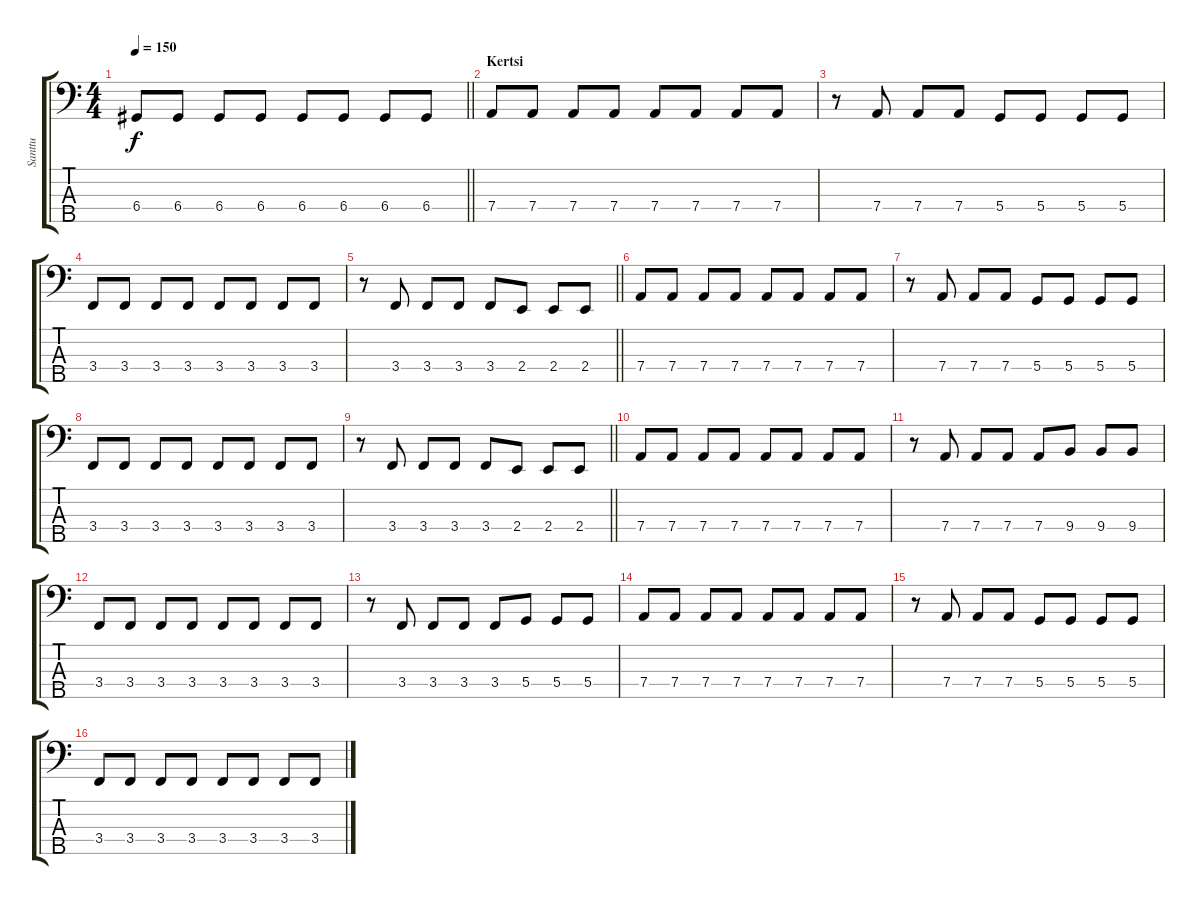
\track ("Santtu" "Santtu") {instrument electricbasspick}
\staff {score tabs}
\tuning (G2 D2 A1 D1 A0) {hide}
\ts (4 4)
\tempo 150
\clef f4
\barLineRight lightlight
\ks c
6.4{t}.8{dy f} 6.4.8 6.4.8 6.4.8 6.4.8 6.4.8 6.4.8 6.4.8 |
\section ("" "Kertsi")
7.4.8 7.4.8 7.4.8 7.4.8 7.4.8 7.4.8 7.4.8 7.4.8 |
r.8 7.4.8 7.4.8 7.4.8 5.4.8 5.4.8 5.4.8 5.4.8 |
3.4.8 3.4.8 3.4.8 3.4.8 3.4.8 3.4.8 3.4.8 3.4.8 |
\barLineRight lightlight
r.8 3.4.8 3.4.8 3.4.8 3.4.8 2.4.8 2.4.8 2.4.8 |
7.4.8 7.4.8 7.4.8 7.4.8 7.4.8 7.4.8 7.4.8 7.4.8 |
r.8 7.4.8 7.4.8 7.4.8 5.4.8 5.4.8 5.4.8 5.4.8 |
3.4.8 3.4.8 3.4.8 3.4.8 3.4.8 3.4.8 3.4.8 3.4.8 |
\barLineRight lightlight
r.8 3.4.8 3.4.8 3.4.8 3.4.8 2.4.8 2.4.8 2.4.8 |
7.4.8 7.4.8 7.4.8 7.4.8 7.4.8 7.4.8 7.4.8 7.4.8 |
r.8 7.4.8 7.4.8 7.4.8 7.4.8 9.4.8 9.4.8 9.4.8 |
3.4.8 3.4.8 3.4.8 3.4.8 3.4.8 3.4.8 3.4.8 3.4.8 |
r.8 3.4.8 3.4.8 3.4.8 3.4.8 5.4.8 5.4.8 5.4.8 |
7.4.8 7.4.8 7.4.8 7.4.8 7.4.8 7.4.8 7.4.8 7.4.8 |
r.8 7.4.8 7.4.8 7.4.8 5.4.8 5.4.8 5.4.8 5.4.8 |
3.4.8 3.4.8 3.4.8 3.4.8 3.4.8 3.4.8 3.4.8 3.4.8
